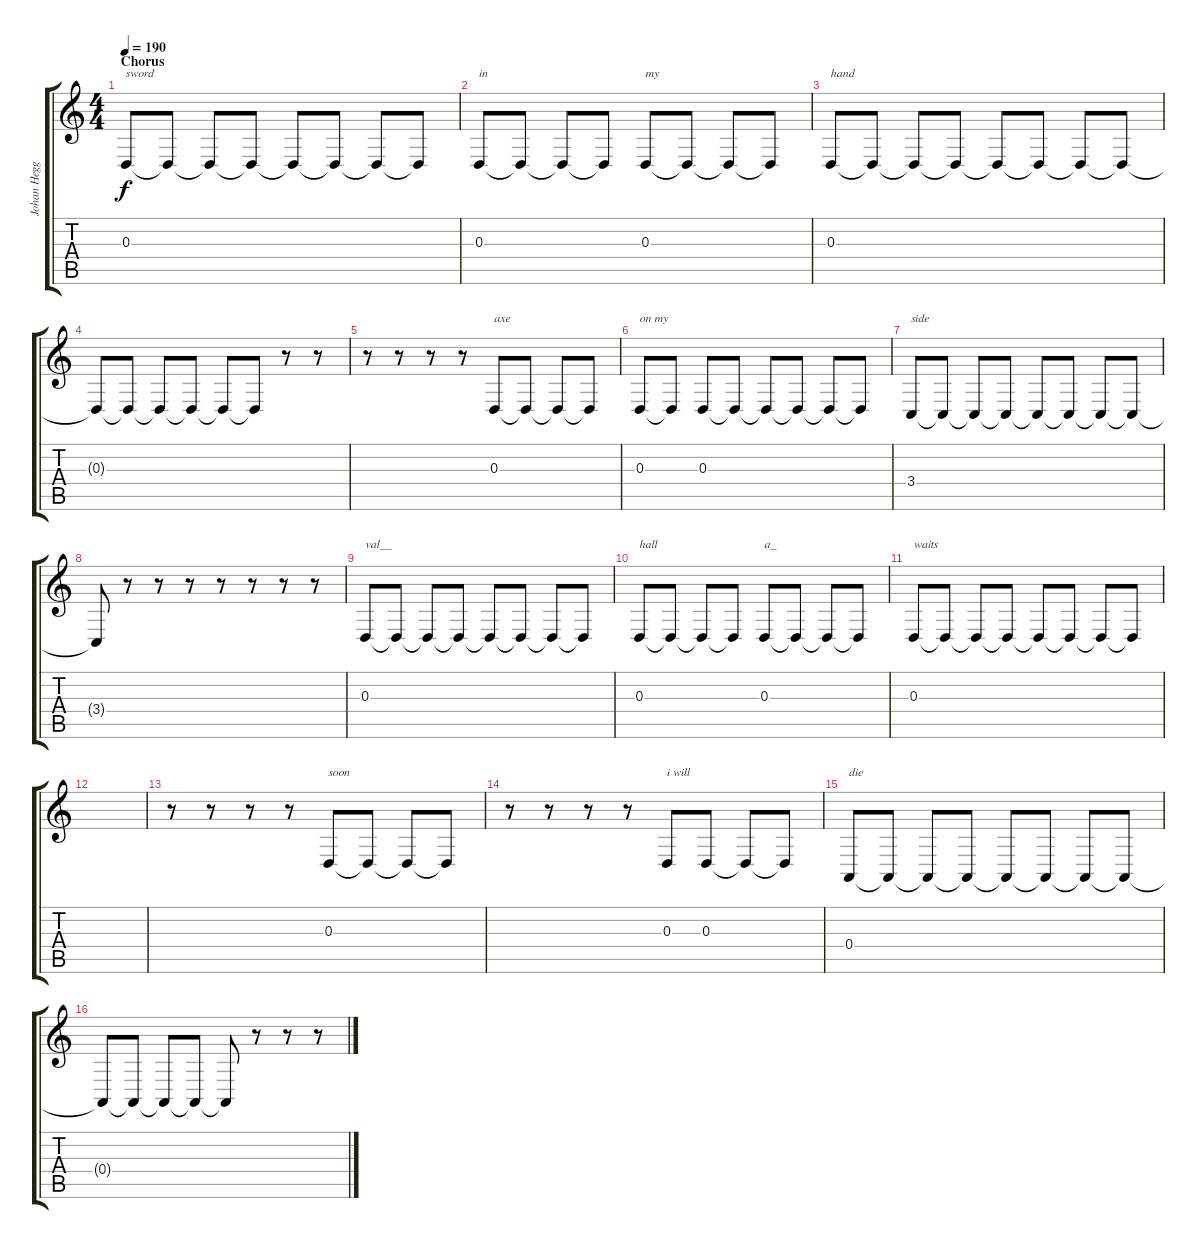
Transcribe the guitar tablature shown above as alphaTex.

\track ("Johan Hegg" "Johan Hegg") {instrument gunshot}
\staff {score tabs}
\tuning (B3 Gb3 D3 A2 E2 B1) {hide}
\ts (4 4)
\section ("" "Chorus")
\tempo 190
\clef g2
\ks c
0.3.8{txt "sword" dy f} 0.3{t}.8 0.3{t}.8 0.3{t}.8 0.3{t}.8 0.3{t}.8 0.3{t}.8 0.3{t}.8 |
0.3.8{txt "in"} 0.3{t}.8 0.3{t}.8 0.3{t}.8 0.3.8{txt "my"} 0.3{t}.8 0.3{t}.8 0.3{t}.8 |
0.3.8{txt "hand"} 0.3{t}.8 0.3{t}.8 0.3{t}.8 0.3{t}.8 0.3{t}.8 0.3{t}.8 0.3{t}.8 |
0.3{t}.8 0.3{t}.8 0.3{t}.8 0.3{t}.8 0.3{t}.8 0.3{t}.8 r.8 r.8 |
r.8 r.8 r.8 r.8 0.3.8{txt "axe"} 0.3{t}.8 0.3{t}.8 0.3{t}.8 |
0.3.8{txt "on my"} 0.3{t}.8 0.3.8 0.3{t}.8 0.3{t}.8 0.3{t}.8 0.3{t}.8 0.3{t}.8 |
3.4.8{txt "side"} 3.4{t}.8 3.4{t}.8 3.4{t}.8 3.4{t}.8 3.4{t}.8 3.4{t}.8 3.4{t}.8 |
3.4{t}.8 r.8 r.8 r.8 r.8 r.8 r.8 r.8 |
0.3.8{txt "val__"} 0.3{t}.8 0.3{t}.8 0.3{t}.8 0.3{t}.8 0.3{t}.8 0.3{t}.8 0.3{t}.8 |
0.3.8{txt "hall"} 0.3{t}.8 0.3{t}.8 0.3{t}.8 0.3.8{txt "a_"} 0.3{t}.8 0.3{t}.8 0.3{t}.8 |
0.3.8{txt "waits"} 0.3{t}.8 0.3{t}.8 0.3{t}.8 0.3{t}.8 0.3{t}.8 0.3{t}.8 0.3{t}.8 |
|
r.8 r.8 r.8 r.8 0.3.8{txt "soon"} 0.3{t}.8 0.3{t}.8 0.3{t}.8 |
r.8 r.8 r.8 r.8 0.3.8{txt "i will"} 0.3.8 0.3{t}.8 0.3{t}.8 |
0.4.8{txt "die"} 0.4{t}.8 0.4{t}.8 0.4{t}.8 0.4{t}.8 0.4{t}.8 0.4{t}.8 0.4{t}.8 |
0.4{t}.8 0.4{t}.8 0.4{t}.8 0.4{t}.8 0.4{t}.8 r.8 r.8 r.8
